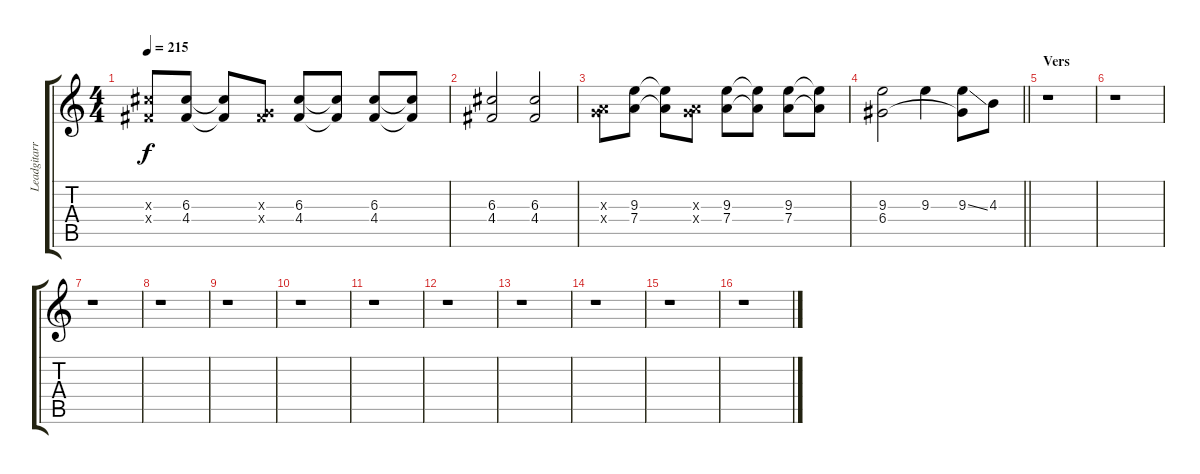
\track ("Leadgitarr" "Leadgitarr") {instrument overdrivenguitar}
\staff {score tabs}
\tuning (E4 B3 G3 D3 A2 E2) {hide}
\ts (4 4)
\tempo 215
\clef g2
\ks c
(6.3{x} 4.4{x}).8{dy f} (6.3 4.4).8 (6.3{t} 4.4{t}).8 (0.3{x} 4.4{x}).8 (6.3 4.4).8 (6.3{t} 4.4{t}).8 (6.3 4.4).8 (6.3{t} 4.4{t}).8 |
(6.3 4.4).2 (6.3 4.4).2 |
(0.3{x} 7.4{x}).8 (9.3 7.4).8 (9.3{t} 7.4{t}).8 (0.3{x} 7.4{x}).8 (9.3 7.4).8 (9.3{t} 7.4{t}).8 (9.3 7.4).8 (9.3{t} 7.4{t}).8 |
\barLineRight lightlight
(9.3 6.4).2 9.3.4 (9.3{ss} 6.4{t}).8 4.3.8 |
\section ("" "Vers")
r.1 |
r.1 |
r.1 |
r.1 |
r.1 |
r.1 |
r.1 |
r.1 |
r.1 |
r.1 |
r.1 |
r.1
